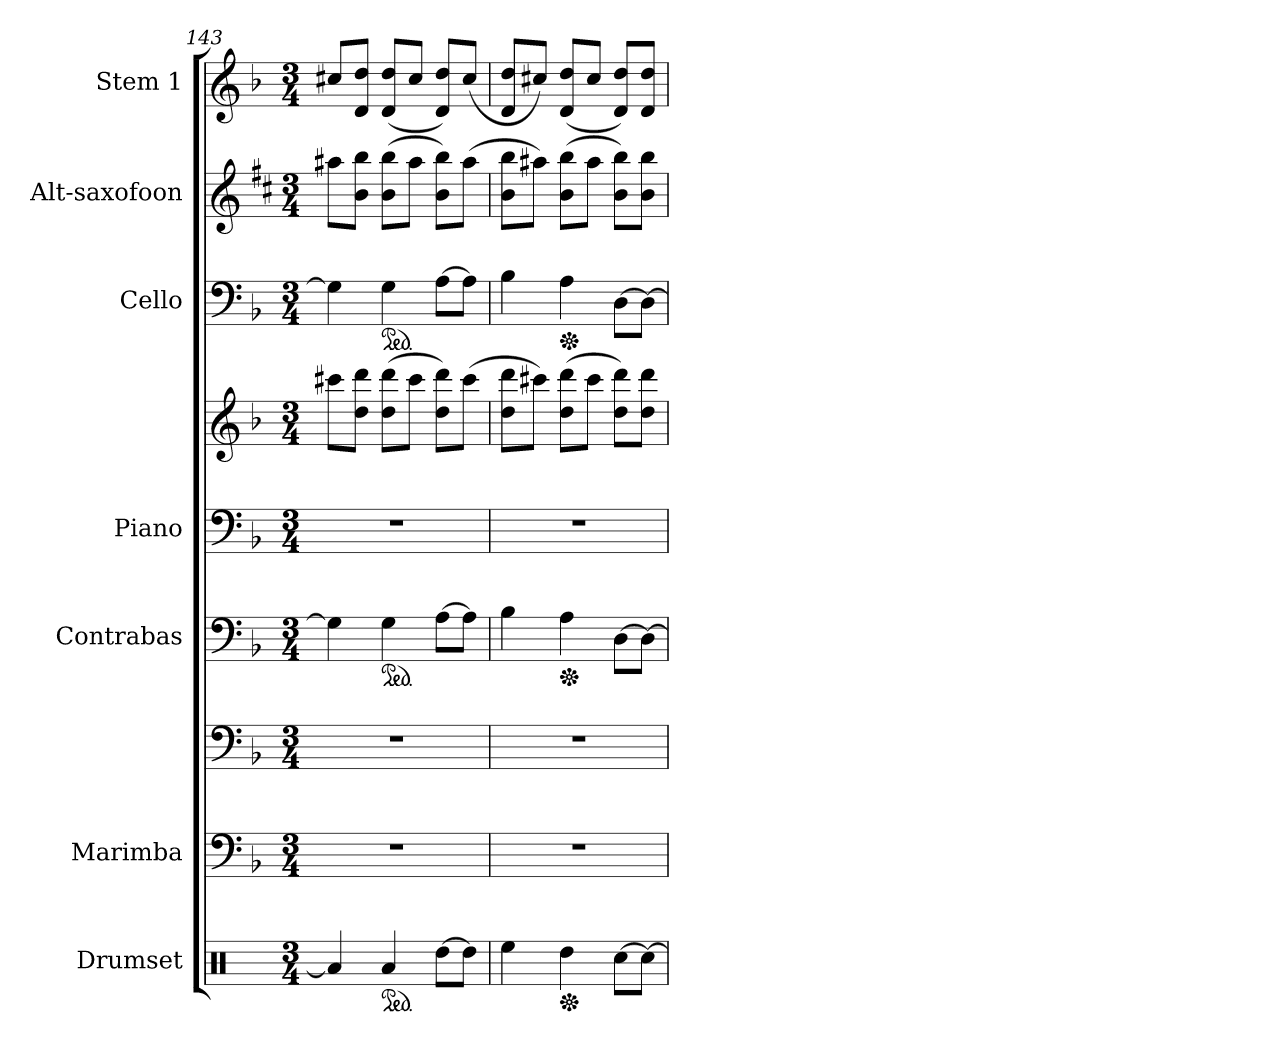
**kern	**kern	**kern	**kern	**kern	**kern	**kern	**kern	**kern
*part7	*part6	*part6	*part5	*part4	*part4	*part3	*part2	*part1
*staff9	*staff8	*staff7	*staff6	*staff5	*staff4	*staff3	*staff2	*staff1
*I"Drumset	*I"Marimba	*	*I"Contrabas	*I"Piano	*	*I"Cello	*I"Alt-saxofoon	*I"Stem 1
*I'D. set	*I'Mrm.	*	*I'Ca. Bs.	*I'Pno.	*	*	*I'A. Sax.	*I'Stm. 1
!!LO:PB:g=z
*clefX	*clefF4	*clefF4	*clefF4	*clefF4	*clefG2	*clefF4	*clefG2	*clefG2
*	*	*	*ITrd7c12	*	*	*	*ITrd5c9	*
*k[]	*k[b-]	*k[b-]	*k[b-]	*k[b-]	*k[b-]	*k[b-]	*k[b-]	*k[b-]
*M3/4	*M3/4	*M3/4	*M3/4	*M3/4	*M3/4	*M3/4	*M3/4	*M3/4
=143	=143	=143	=143	=143	=143	=143	=143	=143
4Ra/]	2.r	2.r	4GG\]	2.r	8ccc#X\L	4G\]	8cc#X\L	8cc#X/L
.	.	.	.	.	8dd\ 8ddd\J	.	8d\ 8dd\J	8d/ 8dd/J
*ped	*	*	*	*	*	*	*	*
*	*	*	*ped	*	*	*	*	*
*	*	*	*	*	*	*ped	*	*
4Ra/	.	.	4GG\	.	(>8dd\ 8ddd\L	4G\	(>8d\ 8dd\L	(<8d/ 8dd/L
.	.	.	.	.	8ccc#\J	.	8cc#\J	8cc#/J
[8Rdd\L	.	.	[8AA\L	.	8dd\ 8ddd\L)	[8A\L	8d\ 8dd\L)	8d/ 8dd/L)
8Rdd\J]	.	.	8AA\J]	.	(>8ccc#\J	8A\J]	(>8cc#\J	(<8cc#/J
=144	=144	=144	=144	=144	=144	=144	=144	=144
4Ree\	2.r	2.r	4BB-\	2.r	8dd\ 8ddd\L	4B-\	8d\ 8dd\L	8d/ 8dd/L
.	.	.	.	.	8ccc#X\J)	.	8cc#X\J)	8cc#X/J)
*Xped	*	*	*	*	*	*	*	*
*	*	*	*Xped	*	*	*	*	*
*	*	*	*	*	*	*Xped	*	*
4Rdd\	.	.	4AA\	.	(>8dd\ 8ddd\L	4A\	(>8d\ 8dd\L	(<8d/ 8dd/L
.	.	.	.	.	8ccc#\J	.	8cc#\J	8cc#/J
[8Rcc\L	.	.	[8DD\L	.	8dd\ 8ddd\L)	[8D\L	8d\ 8dd\L)	8d/ 8dd/L)
8Rcc\J_	.	.	8DD\J_	.	8dd\ 8ddd\J	8D\J_	8d\ 8dd\J	8d/ 8dd/J
=	=	=	=	=	=	=	=	=
*-	*-	*-	*-	*-	*-	*-	*-	*-
